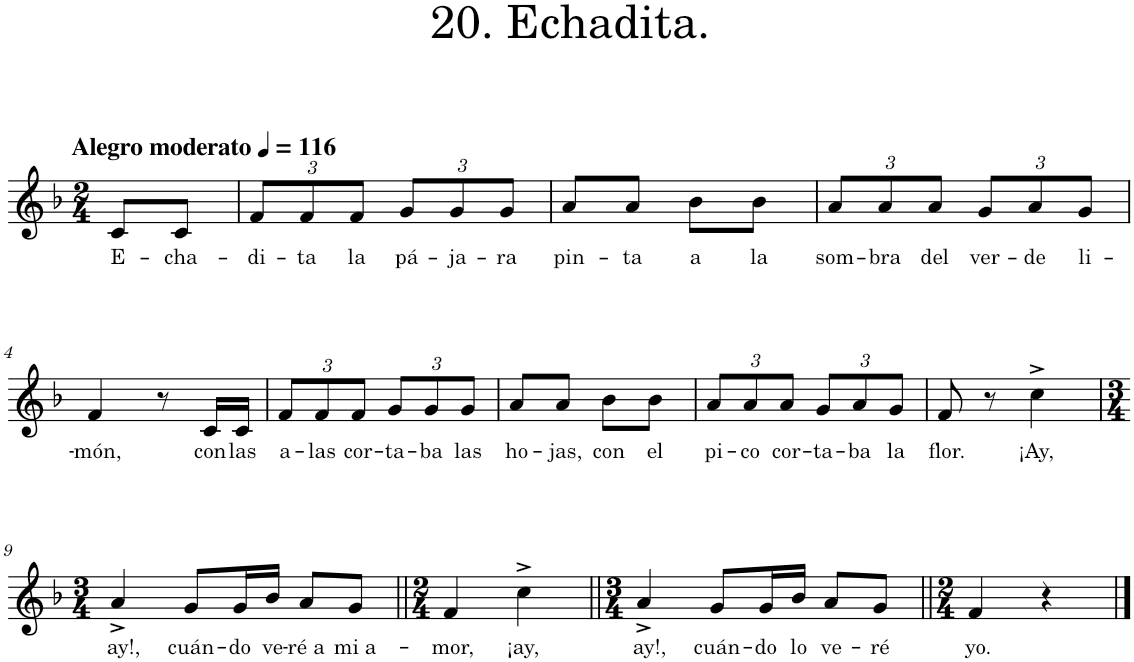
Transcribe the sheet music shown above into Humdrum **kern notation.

**kern	**text
*part1	*part1
*staff1	*staff1
*I"Piano	*
*I'Pno.	*
*clefG2	*
*k[b-]	*
*M2/4	*
*MM116	*
=	=
!LO:TX:a:B:t=Alegro moderato	!
!	!LO:LY:b
8c/L	E-
!	!LO:LY:b
8c/J	-cha-
=1	=1
*Xbrackettup	*
!	!LO:LY:b
12f/L	-di-
!	!LO:LY:b
12f/	-ta
!	!LO:LY:b
12f/J	la
!	!LO:LY:b
12g/L	pá-
!	!LO:LY:b
12g/	-ja-
!	!LO:LY:b
12g/J	-ra
=2	=2
!	!LO:LY:b
8a/L	pin-
!	!LO:LY:b
8a/J	-ta
!	!LO:LY:b
8b-\L	a
!	!LO:LY:b
8b-\J	la
=3	=3
!	!LO:LY:b
12a/L	som-
!	!LO:LY:b
12a/	-bra
!	!LO:LY:b
12a/J	del
!	!LO:LY:b
12g/L	ver-
!	!LO:LY:b
12a/	-de
!	!LO:LY:b
12g/J	li-
!!LO:LB:g=z
=4	=4
!	!LO:LY:b
4f/	-món,
8r	.
!	!LO:LY:b
16c/LL	con
!	!LO:LY:b
16c/JJ	las
=5	=5
!	!LO:LY:b
12f/L	a-
!	!LO:LY:b
12f/	-las
!	!LO:LY:b
12f/J	cor-
!	!LO:LY:b
12g/L	-ta-
!	!LO:LY:b
12g/	-ba
!	!LO:LY:b
12g/J	las
=6	=6
!	!LO:LY:b
8a/L	ho-
!	!LO:LY:b
8a/J	-jas,
!	!LO:LY:b
8b-\L	con
!	!LO:LY:b
8b-\J	el
=7	=7
!	!LO:LY:b
12a/L	pi-
!	!LO:LY:b
12a/	-co
!	!LO:LY:b
12a/J	cor-
!	!LO:LY:b
12g/L	-ta-
!	!LO:LY:b
12a/	-ba
!	!LO:LY:b
12g/J	la
=8	=8
!	!LO:LY:b
8f/	flor.
8r	.
!	!LO:LY:b
4cc^\	¡Ay,
!!LO:LB:g=z
=9	=9
*M3/4	*
!	!LO:LY:b
4a^/	ay!,
!	!LO:LY:b
8g/L	cuán-
!	!LO:LY:b
16g/L	-do
!	!LO:LY:b
16b-/JJ	ve-
!	!LO:LY:b
8a/L	-ré a
!	!LO:LY:b
8g/J	mi a-
=10||	=10||
*M2/4	*
!	!LO:LY:b
4f/	-mor,
!	!LO:LY:b
4cc^\	¡ay,
=11||	=11||
*M3/4	*
!	!LO:LY:b
4a^/	ay!,
!	!LO:LY:b
8g/L	cuán-
!	!LO:LY:b
16g/L	-do
!	!LO:LY:b
16b-/JJ	lo
!	!LO:LY:b
8a/L	ve-
!	!LO:LY:b
8g/J	-ré
=12||	=12||
*M2/4	*
!	!LO:LY:b
4f/	yo.
4r	.
==	==
*-	*-
